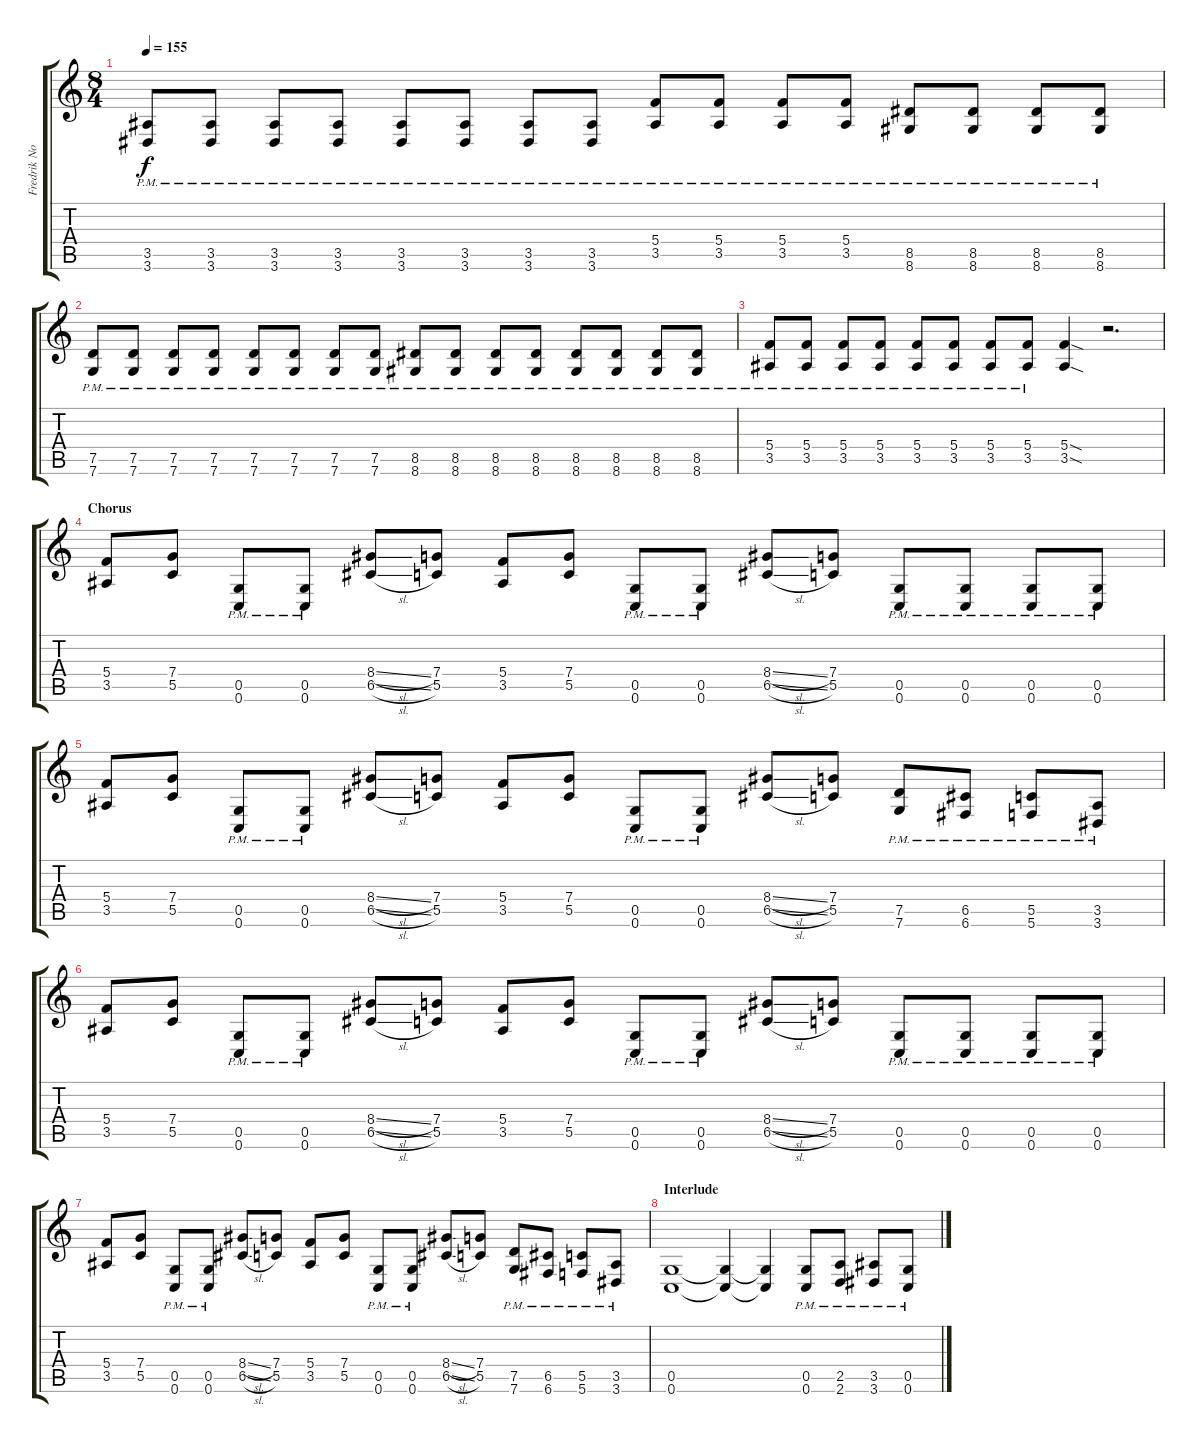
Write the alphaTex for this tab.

\track ("Fredrik Norstrom - Rhytm" "Fredrik No") {instrument distortionguitar}
\staff {score tabs}
\tuning (D4 A3 F3 C3 G2 C2) {hide}
\ts (8 4)
\tempo 155
\clef g2
\ks c
(3.5{pm} 3.6{pm}).8{dy f} (3.5{pm} 3.6{pm}).8 (3.5{pm} 3.6{pm}).8 (3.5{pm} 3.6{pm}).8 (3.5{pm} 3.6{pm}).8 (3.5{pm} 3.6{pm}).8 (3.5{pm} 3.6{pm}).8 (3.5{pm} 3.6{pm}).8 (5.4{pm} 3.5{pm}).8 (5.4{pm} 3.5{pm}).8 (5.4{pm} 3.5{pm}).8 (5.4{pm} 3.5{pm}).8 (8.5{pm} 8.6{pm}).8 (8.5{pm} 8.6{pm}).8 (8.5{pm} 8.6{pm}).8 (8.5{pm} 8.6{pm}).8 |
(7.5{pm} 7.6{pm}).8 (7.5{pm} 7.6{pm}).8 (7.5{pm} 7.6{pm}).8 (7.5{pm} 7.6{pm}).8 (7.5{pm} 7.6{pm}).8 (7.5{pm} 7.6{pm}).8 (7.5{pm} 7.6{pm}).8 (7.5{pm} 7.6{pm}).8 (8.5{pm} 8.6{pm}).8 (8.5{pm} 8.6{pm}).8 (8.5{pm} 8.6{pm}).8 (8.5{pm} 8.6{pm}).8 (8.5{pm} 8.6{pm}).8 (8.5{pm} 8.6{pm}).8 (8.5{pm} 8.6{pm}).8 (8.5{pm} 8.6{pm}).8 |
(5.4{pm} 3.5{pm}).8 (5.4{pm} 3.5{pm}).8 (5.4{pm} 3.5{pm}).8 (5.4{pm} 3.5{pm}).8 (5.4{pm} 3.5{pm}).8 (5.4{pm} 3.5{pm}).8 (5.4{pm} 3.5{pm}).8 (5.4{pm} 3.5{pm}).8 (5.4{sod} 3.5{sod}).4 r.2{d} |
\section ("" "Chorus")
(5.4 3.5).8 (7.4 5.5).8 (0.5{pm} 0.6{pm}).8 (0.5{pm} 0.6{pm}).8 (8.4{sl} 6.5{sl}).8 (7.4 5.5).8 (5.4 3.5).8 (7.4 5.5).8 (0.5{pm} 0.6{pm}).8 (0.5{pm} 0.6{pm}).8 (8.4{sl} 6.5{sl}).8 (7.4 5.5).8 (0.5{pm} 0.6{pm}).8 (0.5{pm} 0.6{pm}).8 (0.5{pm} 0.6{pm}).8 (0.5{pm} 0.6{pm}).8 |
(5.4 3.5).8 (7.4 5.5).8 (0.5{pm} 0.6{pm}).8 (0.5{pm} 0.6{pm}).8 (8.4{sl} 6.5{sl}).8 (7.4 5.5).8 (5.4 3.5).8 (7.4 5.5).8 (0.5{pm} 0.6{pm}).8 (0.5{pm} 0.6{pm}).8 (8.4{sl} 6.5{sl}).8 (7.4 5.5).8 (7.5{pm} 7.6{pm}).8 (6.5{pm} 6.6{pm}).8 (5.5{pm} 5.6{pm}).8 (3.5{pm} 3.6{pm}).8 |
(5.4 3.5).8 (7.4 5.5).8 (0.5{pm} 0.6{pm}).8 (0.5{pm} 0.6{pm}).8 (8.4{sl} 6.5{sl}).8 (7.4 5.5).8 (5.4 3.5).8 (7.4 5.5).8 (0.5{pm} 0.6{pm}).8 (0.5{pm} 0.6{pm}).8 (8.4{sl} 6.5{sl}).8 (7.4 5.5).8 (0.5{pm} 0.6{pm}).8 (0.5{pm} 0.6{pm}).8 (0.5{pm} 0.6{pm}).8 (0.5{pm} 0.6{pm}).8 |
(5.4 3.5).8 (7.4 5.5).8 (0.5{pm} 0.6{pm}).8 (0.5{pm} 0.6{pm}).8 (8.4{sl} 6.5{sl}).8 (7.4 5.5).8 (5.4 3.5).8 (7.4 5.5).8 (0.5{pm} 0.6{pm}).8 (0.5{pm} 0.6{pm}).8 (8.4{sl} 6.5{sl}).8 (7.4 5.5).8 (7.5{pm} 7.6{pm}).8 (6.5{pm} 6.6{pm}).8 (5.5{pm} 5.6{pm}).8 (3.5{pm} 3.6{pm}).8 |
\section ("" "Interlude")
(0.5 0.6).1 (0.5{t} 0.6{t}).4 (0.5{t} 0.6{t}).4 (0.5{pm} 0.6{pm}).8 (2.5{pm} 2.6{pm}).8 (3.5{pm} 3.6{pm}).8 (0.5{pm} 0.6{pm}).8
